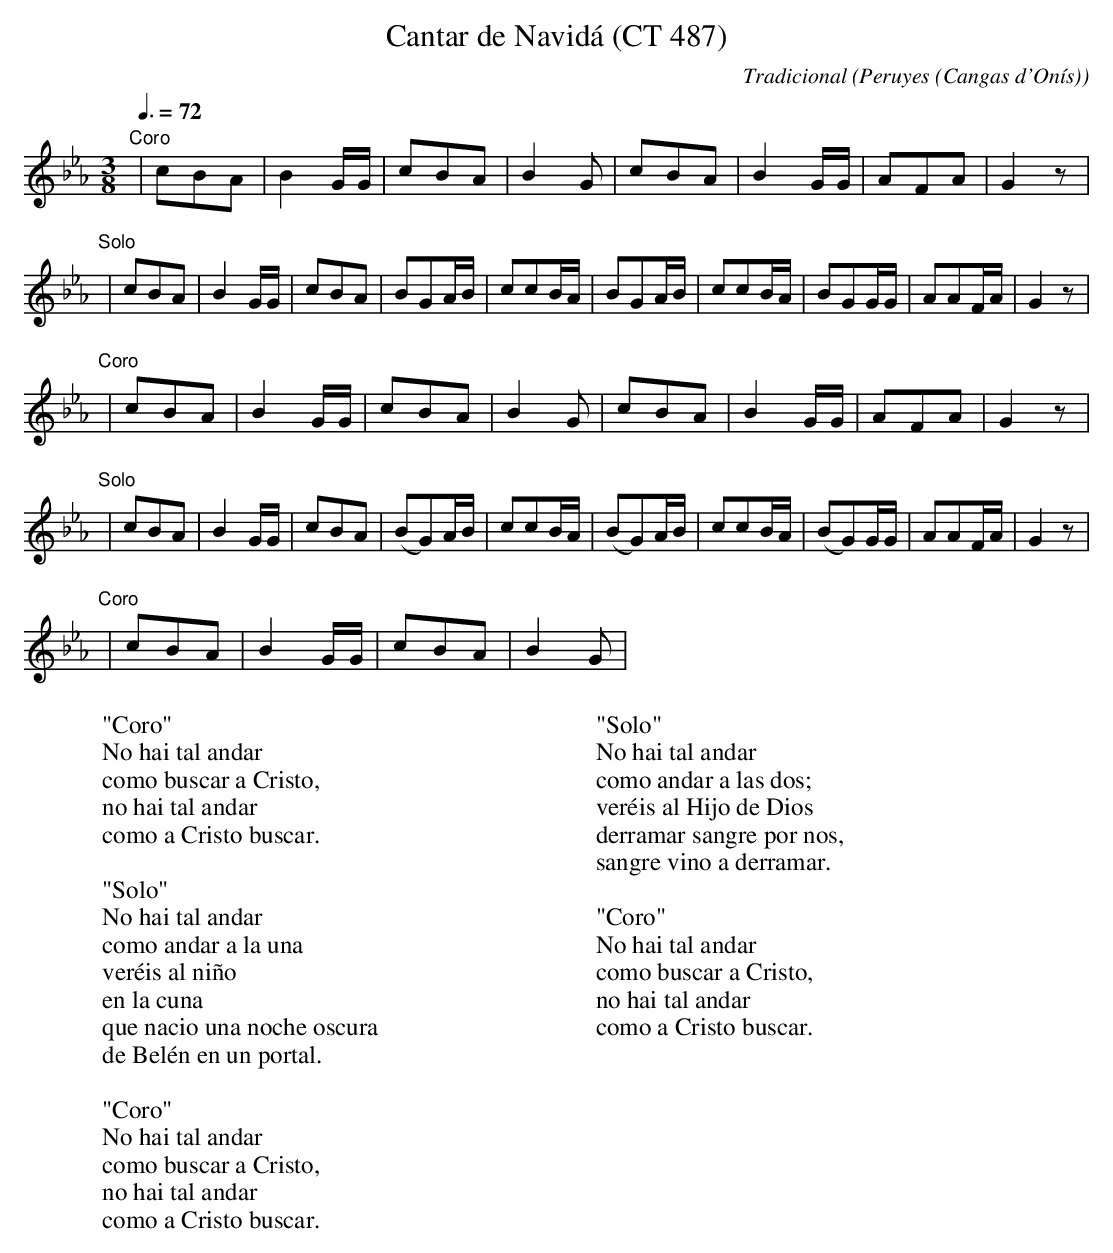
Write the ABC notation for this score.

X:1
T:Cantar de Navidá (CT 487)
C:Tradicional
O:Peruyes (Cangas d'Onís)
M:3/8
L:1/8
Q:3/8=72
K:Cm
"Coro"
|cBA|B2 G/G/|cBA|B2 G|cBA|B2 G/G/|AFA|G2 z|
"Solo"
|cBA|B2 G/G/|cBA|BGA/B/|ccB/A/|BGA/B/|ccB/A/|BGG/G/|AAF/A/|G2 z|
"Coro"
|cBA|B2 G/G/|cBA|B2 G|cBA|B2 G/G/|AFA|G2 z|
"Solo"
|cBA|B2 G/G/|cBA|(BG)A/B/|ccB/A/|(BG)A/B/|ccB/A/|(BG)G/G/|AAF/A/|G2 z|
"Coro"
|cBA|B2 G/G/|cBA|B2 G| "etc..."
W:"Coro"
W:No hai tal andar
W:como buscar a Cristo,
W:no hai tal andar
W:como a Cristo buscar.
W:
W:"Solo"
W:No hai tal andar
W:como andar a la una
W:veréis al niño
W:en la cuna
W:que nacio una noche oscura
W:de Belén en un portal.
W:
W:"Coro"
W:No hai tal andar
W:como buscar a Cristo,
W:no hai tal andar
W:como a Cristo buscar.
W:
W:"Solo"
W:No hai tal andar
W:como andar a las dos;
W:veréis al Hijo de Dios
W:derramar sangre por nos,
W:sangre vino a derramar.
W:
W:"Coro"
W:No hai tal andar
W:como buscar a Cristo,
W:no hai tal andar
W:como a Cristo buscar.
W:
